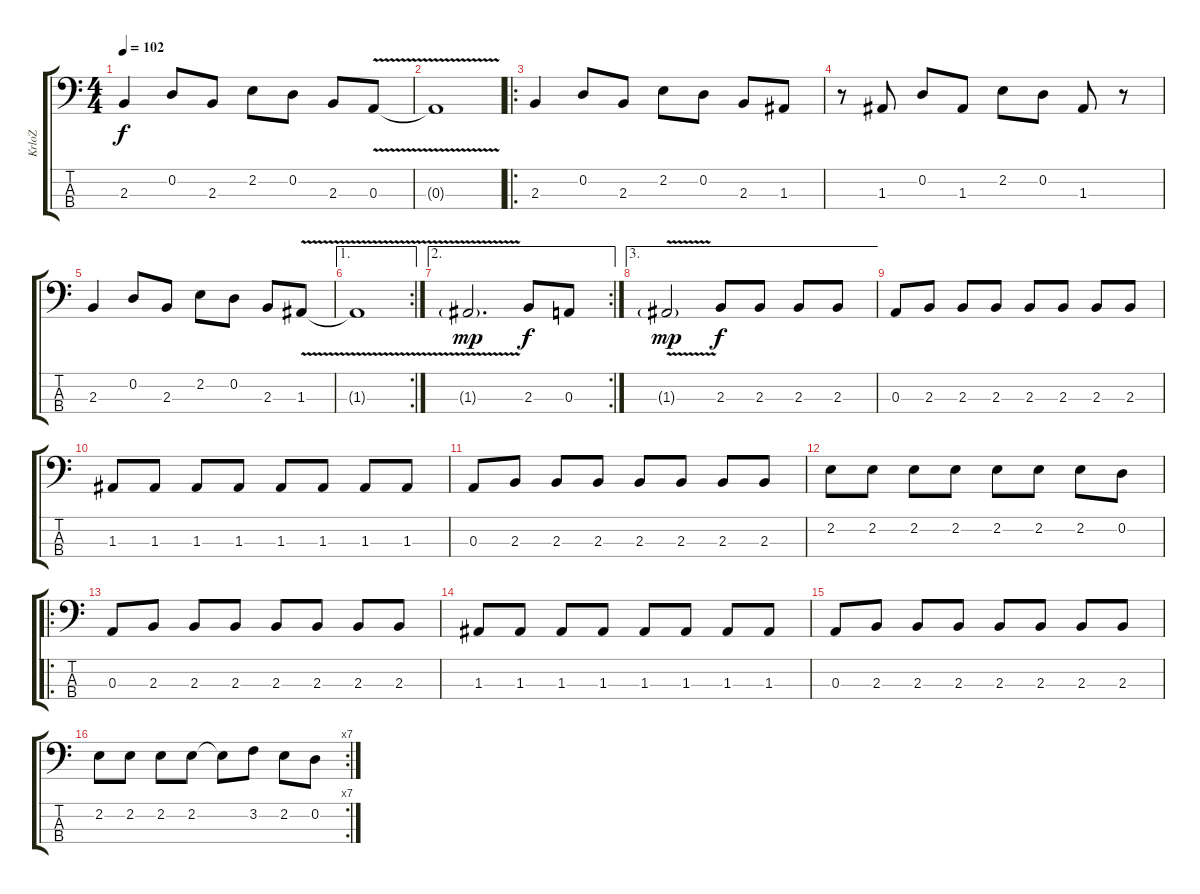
\track ("KrloZ" "KrloZ") {instrument electricbasspick}
\staff {score tabs}
\tuning (G2 D2 A1 E1) {hide}
\ts (4 4)
\tempo 102
\clef f4
\ks c
2.3.4{dy f} 0.2.8 2.3.8 2.2.8 0.2.8 2.3.8 0.3{v}.8 |
0.3{t}.1 |
\ro
2.3.4 0.2.8 2.3.8 2.2.8 0.2.8 2.3.8 1.3.8 |
r.8 1.3.8 0.2.8 1.3.8 2.2.8 0.2.8 1.3.8 r.8 |
2.3.4 0.2.8 2.3.8 2.2.8 0.2.8 2.3.8 1.3{v}.8 |
\ae 1
\rc 2
1.3{t}.1 |
\ae 2
\rc 2
1.3{v g}.2{d dy mp} 2.3.8{dy f} 0.3.8 |
\ae 3
1.3{v g}.2{dy mp} 2.3.8{dy f} 2.3.8 2.3.8 2.3.8 |
0.3.8 2.3.8 2.3.8 2.3.8 2.3.8 2.3.8 2.3.8 2.3.8 |
1.3.8 1.3.8 1.3.8 1.3.8 1.3.8 1.3.8 1.3.8 1.3.8 |
0.3.8 2.3.8 2.3.8 2.3.8 2.3.8 2.3.8 2.3.8 2.3.8 |
2.2.8 2.2.8 2.2.8 2.2.8 2.2.8 2.2.8 2.2.8 0.2.8 |
\ro
0.3.8 2.3.8 2.3.8 2.3.8 2.3.8 2.3.8 2.3.8 2.3.8 |
1.3.8 1.3.8 1.3.8 1.3.8 1.3.8 1.3.8 1.3.8 1.3.8 |
0.3.8 2.3.8 2.3.8 2.3.8 2.3.8 2.3.8 2.3.8 2.3.8 |
\rc 7
2.2.8 2.2.8 2.2.8 2.2.8 2.2{t}.8 3.2.8 2.2.8 0.2.8
